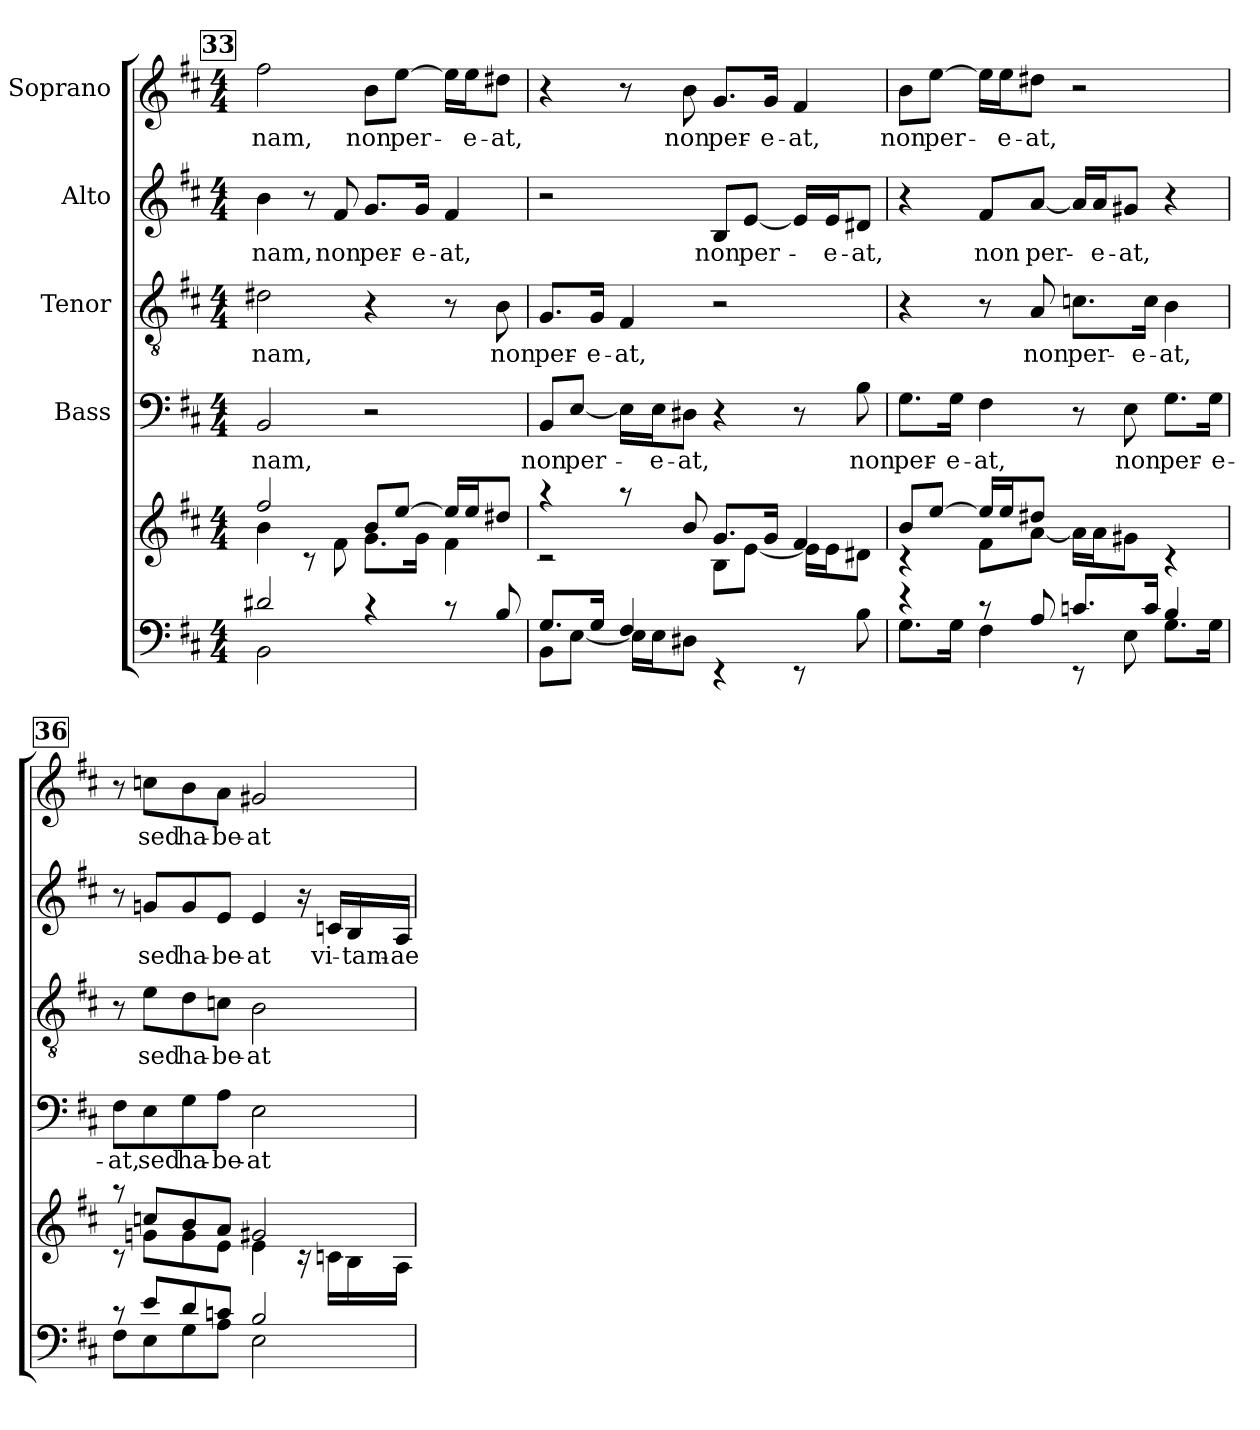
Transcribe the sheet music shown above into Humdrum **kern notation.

**kern	**kern	**kern	**text	**kern	**text	**kern	**text	**kern	**text
*part5	*part5	*part4	*part4	*part3	*part3	*part2	*part2	*part1	*part1
*staff6	*staff5	*staff4	*staff4	*staff3	*staff3	*staff2	*staff2	*staff1	*staff1
*	*	*I"Bass	*	*I"Tenor	*	*I"Alto	*	*I"Soprano	*
!!LO:LB:g=z
*clefF4	*clefG2	*clefF4	*	*clefGv2	*	*clefG2	*	*clefG2	*
*k[f#c#]	*k[f#c#]	*k[f#c#]	*	*k[f#c#]	*	*k[f#c#]	*	*k[f#c#]	*
*D:	*D:	*D:	*	*D:	*	*D:	*	*D:	*
*M4/4	*M4/4	*M4/4	*	*M4/4	*	*M4/4	*	*M4/4	*
!!LO:REH:place=s1:a:B:fs=10.2:t=33
=33	=33	=33	=33	=33	=33	=33	=33	=33	=33
*^	*^	*	*	*	*	*	*	*	*
2d#X/	2BB\	2ff#/	4b\	2BB/	-nam,	2d#X\	-nam,	4b\	-nam,	2ff#\	-nam,
.	.	.	8rc	.	.	.	.	8r	.	.	.
.	.	.	8f#\	.	.	.	.	8f#/	non	.	.
4rc	2ryy	8b/L	8.g\L	2r	.	4r	.	8.g/L	per-	8b\L	non
.	.	[>8ee/J	.	.	.	.	.	.	.	[8ee\J	per-
.	.	.	16g\Jk	.	.	.	.	16g/Jk	-e-	.	.
8rc	.	16ee/LL]	4f#\	.	.	8r	.	4f#/	-at,	16ee\LL]	.
.	.	16ee/J	.	.	.	.	.	.	.	16ee\J	-e-
8B/	.	8dd#X/J	.	.	.	8B\	non	.	.	8dd#X\J	-at,
=34	=34	=34	=34	=34	=34	=34	=34	=34	=34	=34	=34
8.G/L	8BB\L	4raa	2rc	8BB/L	non	8.G/L	per-	2r	.	4r	.
.	[<8E\J	.	.	[8E/J	per-	.	.	.	.	.	.
16G/Jk	.	.	.	.	.	16G/Jk	-e-	.	.	.	.
4F#/	16E\LL]	8raa	.	16E\LL]	.	4F#/	-at,	.	.	8r	.
.	16E\J	.	.	16E\J	-e-	.	.	.	.	.	.
.	8D#X\J	8b/	.	8D#X\J	-at,	.	.	.	.	8b\	non
2ryy	4rEE	8.g/L	8B\L	4r	.	2r	.	8B/L	non	8.g/L	per-
.	.	.	[<8e\J	.	.	.	.	[8e/J	per-	.	.
.	.	16g/Jk	.	.	.	.	.	.	.	16g/Jk	-e-
.	8rEE	4f#/	16e\LL]	8r	.	.	.	16e/LL]	.	4f#/	-at,
.	.	.	16e\J	.	.	.	.	16e/J	-e-	.	.
.	8B\	.	8d#X\J	8B\	non	.	.	8d#X/J	-at,	.	.
=35	=35	=35	=35	=35	=35	=35	=35	=35	=35	=35	=35
4re	8.G\L	8b/L	4rc	8.G\L	per-	4r	.	4r	.	8b\L	non
.	.	[>8ee/J	.	.	.	.	.	.	.	[8ee\J	per-
.	16G\Jk	.	.	16G\Jk	-e-	.	.	.	.	.	.
8rc	4F#\	16ee/LL]	8f#\L	4F#\	-at,	8r	.	8f#/L	non	16ee\LL]	.
.	.	16ee/J	.	.	.	.	.	.	.	16ee\J	-e-
8A/	.	8dd#X/J	[<8a\J	.	.	8A/	non	[8a/J	per-	8dd#X\J	-at,
8.cn/L	8rEE	2ryy	16a\LL]	8r	.	8.cn\L	per-	16a/LL]	.	2r	.
.	.	.	16a\J	.	.	.	.	16a/J	-e-	.	.
.	8E\	.	8g#X\J	8E\	non	.	.	8g#X/J	-at,	.	.
16c/Jk	.	.	.	.	.	16c\Jk	-e-	.	.	.	.
4B/	8.G\L	.	4rc	8.G\L	per-	4B\	-at,	4r	.	.	.
.	16G\Jk	.	.	16G\Jk	-e-	.	.	.	.	.	.
!!LO:PB:g=z
!!LO:REH:place=s1:a:B:fs=10.2:t=36
=36	=36	=36	=36	=36	=36	=36	=36	=36	=36	=36	=36
8rc	8F#\L	8raa	8rc	8F#\L	-at,	8r	.	8r	.	8r	.
8e/L	8E\	8ccn/L	8gn\L	8E\	sed	8e\L	sed	8gn/L	sed	8ccn\L	sed
8d/	8G\	8b/	8g\	8G\	ha-	8d\	ha-	8g/	ha-	8b\	ha-
8cn/J	8A\J	8a/J	8e\J	8A\J	-be-	8cn\J	-be-	8e/J	-be-	8a\J	-be-
2B/	2E\	2g#X/	4e\	2E\	-at	2B\	-at	4e/	-at	2g#X/	-at
.	.	.	16rc	.	.	.	.	16r	.	.	.
.	.	.	16cn\LL	.	.	.	.	16cn/LL	vi-	.	.
.	.	.	16B\	.	.	.	.	16B/	-tam-	.	.
.	.	.	16A\JJ	.	.	.	.	16A/JJ	-ae-	.	.
*v	*v	*	*	*	*	*	*	*	*	*	*
*	*v	*v	*	*	*	*	*	*	*	*
=	=	=	=	=	=	=	=	=	=
*-	*-	*-	*-	*-	*-	*-	*-	*-	*-
